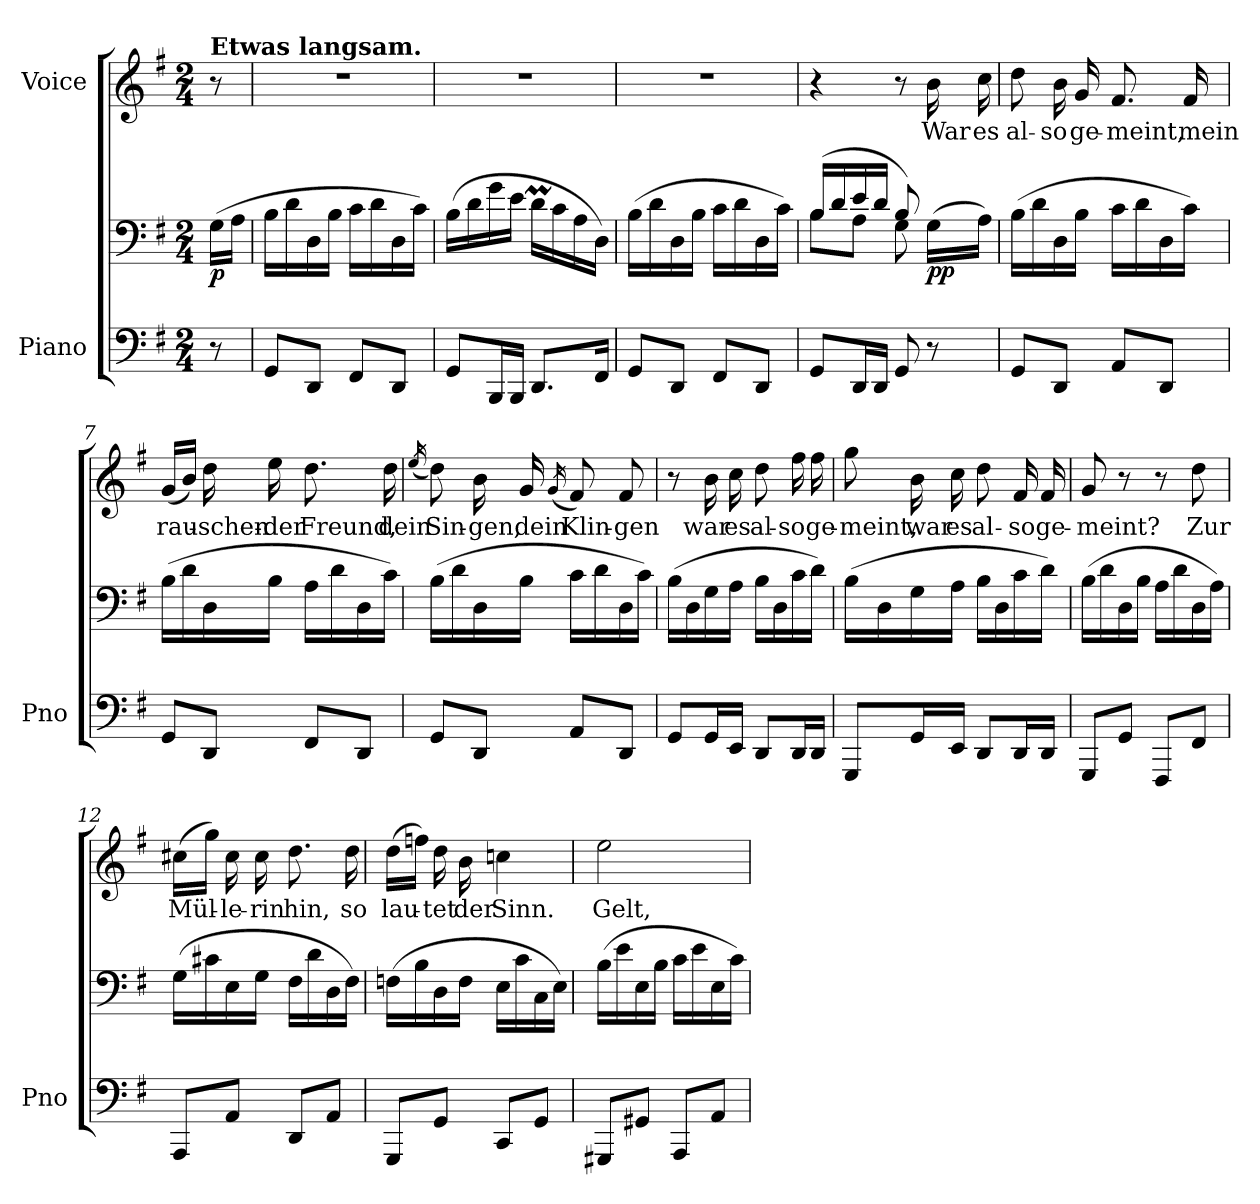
**kern	**kern	**dynam	**kern	**text
*part2	*part2	*part2	*part1	*part1
*staff3	*staff2	*staff2/3	*staff1	*staff1
*I"Piano	*	*	*I"Voice	*
*I'Pno	*	*	*	*
*clefF4	*clefF4	*	*clefG2	*
*k[f#]	*k[f#]	*	*k[f#]	*
*M2/4	*M2/4	*	*M2/4	*
=1	=1	=1	=1	=1
!	!	!	!LO:TX:a:B:t=Etwas langsam.	!
!	!	!LO:DY:b	!	!
8r	(16G\LL	p	8r	.
.	16A\JJ	.	.	.
=2	=2	=2	=2	=2
8GG/L	16B\LL	.	2r	.
.	16d\	.	.	.
8DD/J	16D\	.	.	.
.	16B\JJ	.	.	.
8FF#/L	16c\LL	.	.	.
.	16d\	.	.	.
8DD/J	16D\	.	.	.
.	16c\JJ)	.	.	.
=3	=3	=3	=3	=3
8GG/L	(16B\LL	.	2r	.
.	16d\	.	.	.
16BBB/L	16g\	.	.	.
16BBB/JJ	16e\JJ	.	.	.
8.DD/L	16dM\LL	.	.	.
.	16c\	.	.	.
.	16A\	.	.	.
16FF#/Jk	16D\JJ)	.	.	.
=4	=4	=4	=4	=4
8GG/L	(16B\LL	.	2r	.
.	16d\	.	.	.
8DD/J	16D\	.	.	.
.	16B\JJ	.	.	.
8FF#/L	16c\LL	.	.	.
.	16d\	.	.	.
8DD/J	16D\	.	.	.
.	16c\JJ)	.	.	.
=5	=5	=5	=5	=5
*	*^	*	*	*
8GG/L	(16B/LL	8B\L	.	4r	.
.	16d/	.	.	.	.
16DD/L	16e/	8A\J	.	.	.
16DD/JJ	16d/JJ	.	.	.	.
8GG/	8B/)	8G\	.	8r	.
!	!	!	!LO:DY:b	!	!
8r	(>16G\LL	8ryy	pp	16b\	War
.	16A\JJ)	.	.	16cc\	es
*	*v	*v	*	*	*
!!LO:LB:g=z
=6	=6	=6	=6	=6
8GG/L	(16B\LL	.	8dd\	al-
.	16d\	.	.	.
8DD/J	16D\	.	16b\	-so
.	16B\JJ	.	16g/	ge-
8AA/L	16c\LL	.	8.f#/	-meint,
.	16d\	.	.	.
8DD/J	16D\	.	.	.
.	16c\JJ)	.	16f#/	mein
=7	=7	=7	=7	=7
8GG/L	(16B\LL	.	(16g/LL	rau-
.	16d\	.	16b/JJ)	.
8DD/J	16D\	.	16dd\	-schen-
.	16B\JJ	.	16ee\	-der
8FF#/L	16A\LL	.	8.dd\	Freund,
.	16d\	.	.	.
8DD/J	16D\	.	.	.
.	16c\JJ)	.	16dd\	dein
=8	=8	=8	=8	=8
.	.	.	(16qee/	.
8GG/L	(16B\LL	.	8dd\)	Sin-
.	16d\	.	.	.
8DD/J	16D\	.	16b\	-gen,
.	16B\JJ	.	16g/	dein
.	.	.	(16qg/	.
8AA/L	16c\LL	.	8f#/)	Klin-
.	16d\	.	.	.
8DD/J	16D\	.	8f#/	-gen
.	16c\JJ)	.	.	.
=9	=9	=9	=9	=9
8GG/L	(16B\LL	.	8r	.
.	16D\	.	.	.
16GG/L	16G\	.	16b\	war
16EE/JJ	16A\JJ	.	16cc\	es
8DD/L	16B\LL	.	8dd\	al-
.	16D\	.	.	.
16DD/L	16c\	.	16ff#\	-so
16DD/JJ	16d\JJ)	.	16ff#\	ge-
!!LO:LB:g=z
=10	=10	=10	=10	=10
8GGG/L	(16B\LL	.	8gg\	-meint,
.	16D\	.	.	.
16GG/L	16G\	.	16b\	war
16EE/JJ	16A\JJ	.	16cc\	es
8DD/L	16B\LL	.	8dd\	al-
.	16D\	.	.	.
16DD/L	16c\	.	16f#/	-so
16DD/JJ	16d\JJ)	.	16f#/	ge-
=11	=11	=11	=11	=11
8GGG/L	(16B\LL	.	8g/	-meint?
.	16d\	.	.	.
8GG/J	16D\	.	8r	.
.	16B\JJ	.	.	.
8FFF#/L	16A\LL	.	8r	.
.	16d\	.	.	.
8FF#/J	16D\	.	8dd\	Zur
.	16A\JJ)	.	.	.
=12	=12	=12	=12	=12
8AAA/L	(16G\LL	.	(16cc#X\LL	Mül-
.	16c#X\	.	16gg\JJ)	.
8AA/J	16E\	.	16cc#\	-le-
.	16G\JJ	.	16cc#\	-rin
8DD/L	16F#\LL	.	8.dd\	hin,
.	16d\	.	.	.
8AA/J	16D\	.	.	.
.	16F#\JJ)	.	16dd\	so
=13	=13	=13	=13	=13
8GGG/L	(16Fn\LL	.	(16dd\LL	lau-
.	16B\	.	16ffn\JJ)	.
8GG/J	16D\	.	16dd\	-tet
.	16F\JJ	.	16b\	der
8CC/L	16E\LL	.	4ccn\	Sinn.
.	16c\	.	.	.
8GG/J	16C\	.	.	.
.	16E\JJ)	.	.	.
!!LO:PB:g=z
=14	=14	=14	=14	=14
8GGG#X/L	(16B\LL	.	2ee\	Gelt,
.	16e\	.	.	.
8GG#X/J	16E\	.	.	.
.	16B\JJ	.	.	.
8AAA/L	16c\LL	.	.	.
.	16e\	.	.	.
8AA/J	16E\	.	.	.
.	16c\JJ)	.	.	.
=	=	=	=	=
*-	*-	*-	*-	*-
